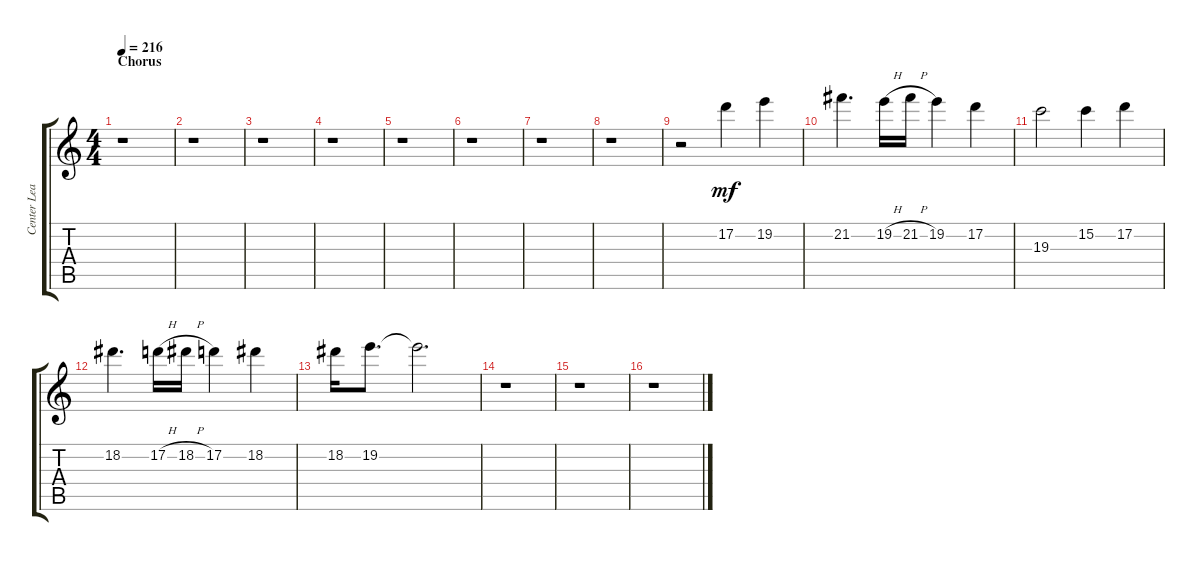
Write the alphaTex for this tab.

\track ("Center Lead 1" "Center Lea") {instrument overdrivenguitar}
\staff {score tabs}
\tuning (D4 A3 F3 C3 G2 C2) {hide}
\ts (4 4)
\section ("" "Chorus")
\tempo 216
\clef g2
\ks aminor
r.1{dy mf} |
r.1 |
r.1 |
r.1 |
r.1 |
r.1 |
r.1 |
r.1 |
r.2 17.2.4 19.2.4 |
21.2.4{d} 19.2{h}.16 21.2{h}.16 19.2.4 17.2.4 |
19.3.2 15.2.4 17.2.4 |
18.2.4{d} 17.2{h}.16 18.2{h}.16 17.2.4 18.2.4 |
18.2.16 19.2.8{d} 19.2{t}.2{d} |
r.1 |
r.1 |
r.1
